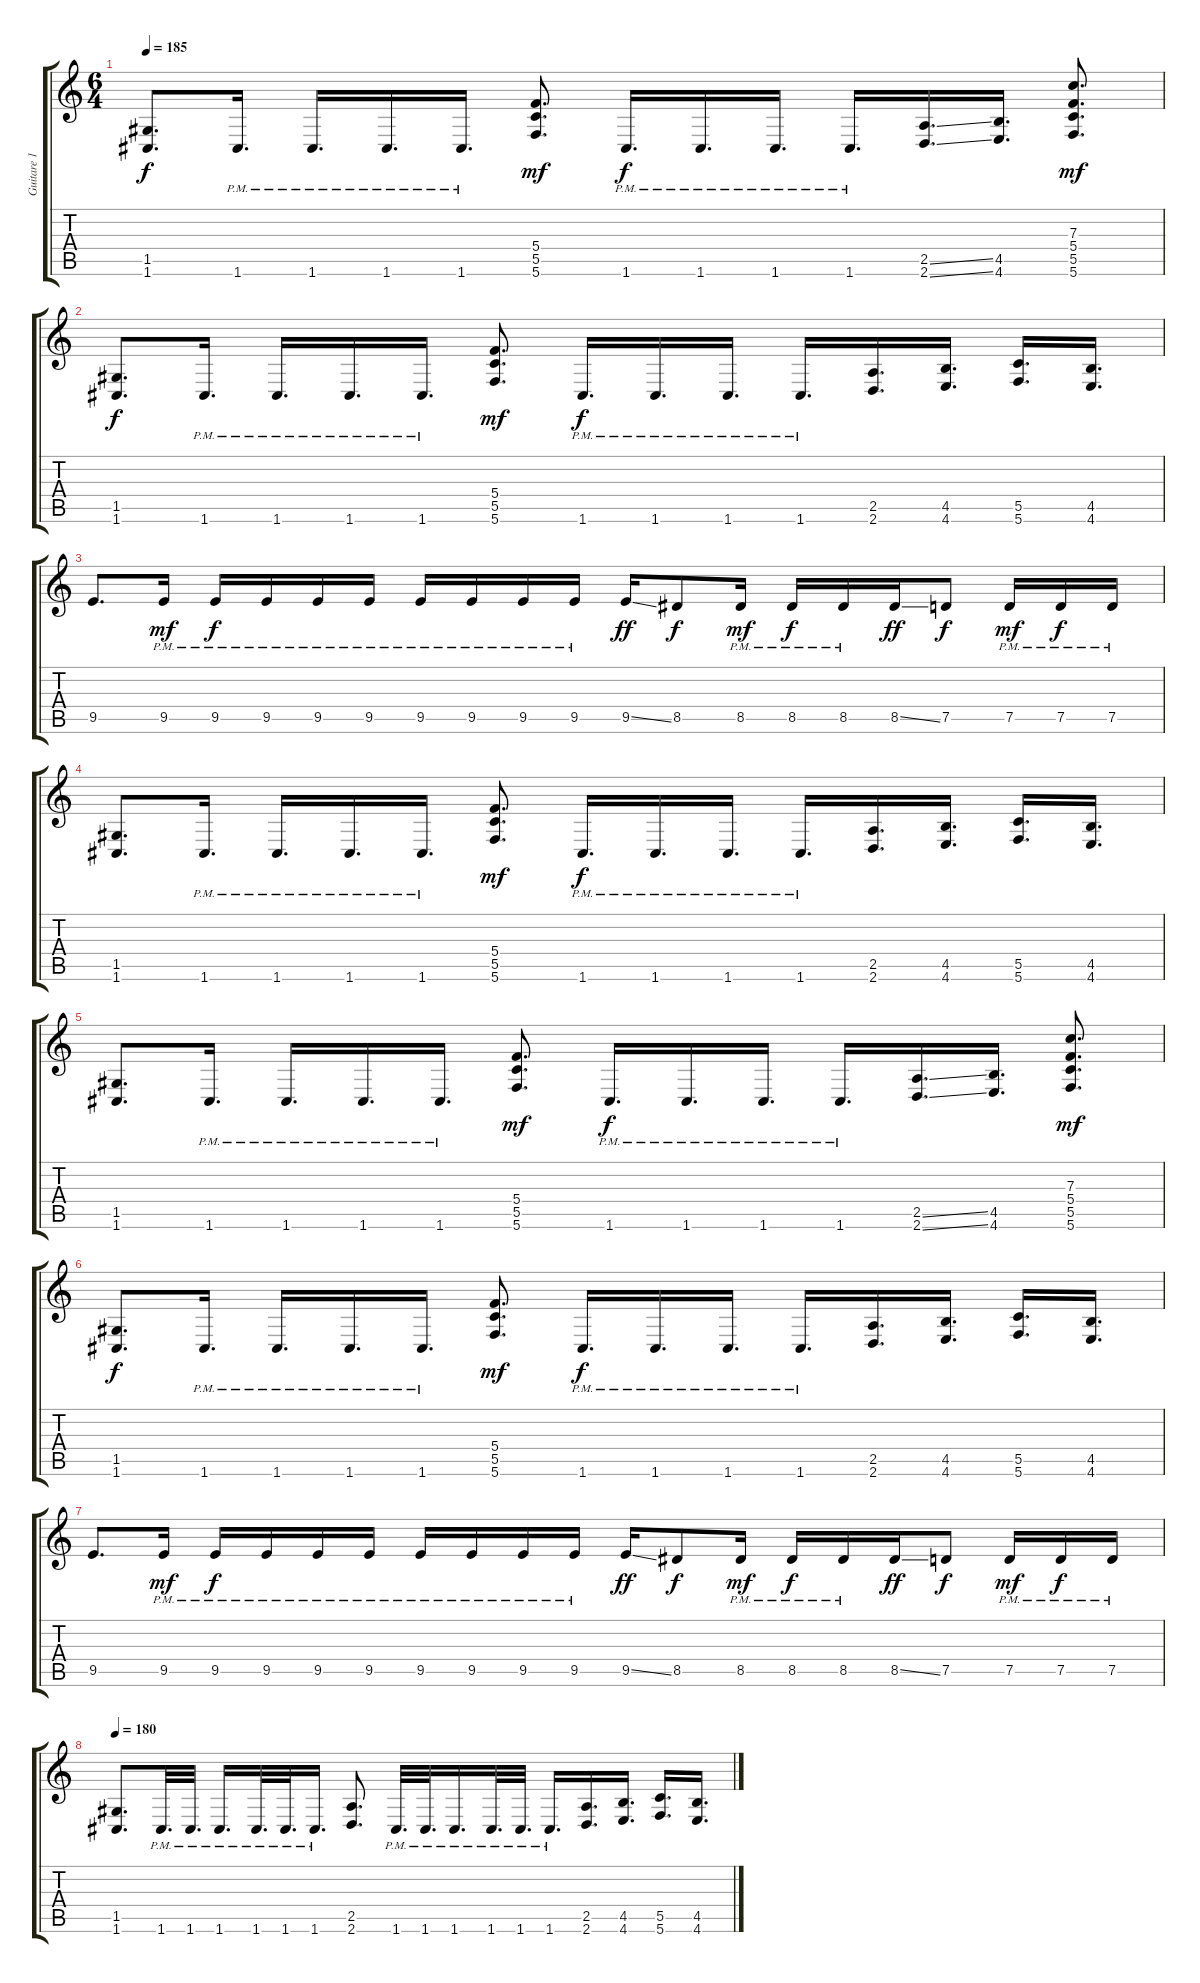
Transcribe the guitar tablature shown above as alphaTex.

\track ("Guitare 1" "Guitare 1") {instrument distortionguitar}
\staff {score tabs}
\tuning (D4 A3 F3 C3 G2 C2) {hide}
\ts (6 4)
\tempo 185
\clef g2
\ks c
(1.5 1.6).8{d dy f} 1.6{pm}.16{d} 1.6{pm}.16{d} 1.6{pm}.16{d} 1.6{pm}.16{d} (5.4 5.5 5.6).8{d dy mf} 1.6{pm}.16{d dy f} 1.6{pm}.16{d} 1.6{pm}.16{d} 1.6{pm}.16{d} (2.5{ss} 2.6{ss}).16{d} (4.5 4.6).16{d} (7.3 5.4 5.5 5.6).8{d dy mf} |
(1.5 1.6).8{d dy f} 1.6{pm}.16{d} 1.6{pm}.16{d} 1.6{pm}.16{d} 1.6{pm}.16{d} (5.4 5.5 5.6).8{d dy mf} 1.6{pm}.16{d dy f} 1.6{pm}.16{d} 1.6{pm}.16{d} 1.6{pm}.16{d} (2.5 2.6).16{d} (4.5 4.6).16{d} (5.5 5.6).16{d} (4.5 4.6).16{d} |
9.5.8{d} 9.5{pm}.16{dy mf} 9.5{pm}.16{dy f} 9.5{pm}.16 9.5{pm}.16 9.5{pm}.16 9.5{pm}.16 9.5{pm}.16 9.5{pm}.16 9.5{pm}.16 9.5{ss}.16{dy ff} 8.5.8{dy f} 8.5{pm}.16{dy mf} 8.5{pm}.16{dy f} 8.5{pm}.16 8.5{ss}.16{dy ff} 7.5.8{dy f} 7.5{pm}.16{dy mf} 7.5{pm}.16{dy f} 7.5{pm}.16 |
(1.5 1.6).8{d} 1.6{pm}.16{d} 1.6{pm}.16{d} 1.6{pm}.16{d} 1.6{pm}.16{d} (5.4 5.5 5.6).8{d dy mf} 1.6{pm}.16{d dy f} 1.6{pm}.16{d} 1.6{pm}.16{d} 1.6{pm}.16{d} (2.5 2.6).16{d} (4.5 4.6).16{d} (5.5 5.6).16{d} (4.5 4.6).16{d} |
(1.5 1.6).8{d} 1.6{pm}.16{d} 1.6{pm}.16{d} 1.6{pm}.16{d} 1.6{pm}.16{d} (5.4 5.5 5.6).8{d dy mf} 1.6{pm}.16{d dy f} 1.6{pm}.16{d} 1.6{pm}.16{d} 1.6{pm}.16{d} (2.5{ss} 2.6{ss}).16{d} (4.5 4.6).16{d} (7.3 5.4 5.5 5.6).8{d dy mf} |
(1.5 1.6).8{d dy f} 1.6{pm}.16{d} 1.6{pm}.16{d} 1.6{pm}.16{d} 1.6{pm}.16{d} (5.4 5.5 5.6).8{d dy mf} 1.6{pm}.16{d dy f} 1.6{pm}.16{d} 1.6{pm}.16{d} 1.6{pm}.16{d} (2.5 2.6).16{d} (4.5 4.6).16{d} (5.5 5.6).16{d} (4.5 4.6).16{d} |
9.5.8{d} 9.5{pm}.16{dy mf} 9.5{pm}.16{dy f} 9.5{pm}.16 9.5{pm}.16 9.5{pm}.16 9.5{pm}.16 9.5{pm}.16 9.5{pm}.16 9.5{pm}.16 9.5{ss}.16{dy ff} 8.5.8{dy f} 8.5{pm}.16{dy mf} 8.5{pm}.16{dy f} 8.5{pm}.16 8.5{ss}.16{dy ff} 7.5.8{dy f} 7.5{pm}.16{dy mf} 7.5{pm}.16{dy f} 7.5{pm}.16 |
\tempo 180
(1.5 1.6).8{d} 1.6{pm}.32{d} 1.6{pm}.32{d} 1.6{pm}.16{d} 1.6{pm}.32{d} 1.6{pm}.32{d} 1.6{pm}.16{d} (2.5 2.6).8{d} 1.6{pm}.32{d} 1.6{pm}.32{d} 1.6{pm}.16{d} 1.6{pm}.32{d} 1.6{pm}.32{d} 1.6{pm}.16{d} (2.5 2.6).16{d} (4.5 4.6).16{d} (5.5 5.6).16{d} (4.5 4.6).16{d}
